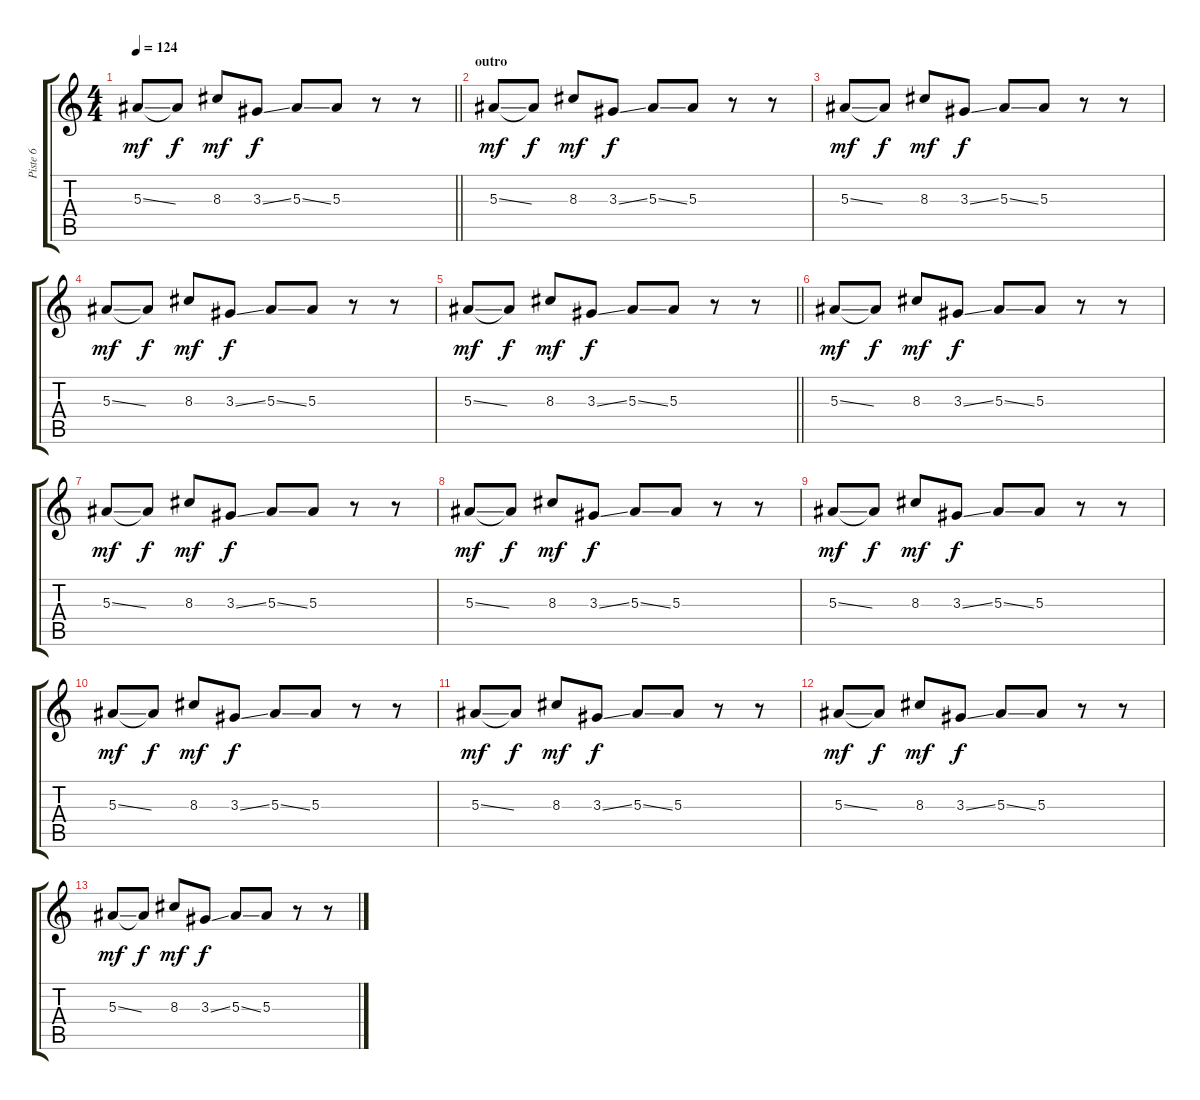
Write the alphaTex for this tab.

\track ("Piste 6" "Piste 6") {instrument synthbass1}
\staff {score tabs}
\tuning (D4 A3 F3 C3 G2 D2) {hide}
\ts (4 4)
\tempo 124
\clef g2
\barLineRight lightlight
\ks c
5.3{ss}.8{dy mf} 5.3{t}.8{dy f} 8.3.8{dy mf} 3.3{ss}.8{dy f} 5.3{ss}.8 5.3.8 r.8 r.8 |
\section ("" "outro")
5.3{ss}.8{dy mf volume 16} 5.3{t}.8{dy f} 8.3.8{dy mf} 3.3{ss}.8{dy f} 5.3{ss}.8 5.3.8 r.8 r.8 |
5.3{ss}.8{dy mf} 5.3{t}.8{dy f} 8.3.8{dy mf} 3.3{ss}.8{dy f} 5.3{ss}.8 5.3.8 r.8 r.8 |
5.3{ss}.8{dy mf} 5.3{t}.8{dy f} 8.3.8{dy mf} 3.3{ss}.8{dy f} 5.3{ss}.8 5.3.8 r.8 r.8 |
\barLineRight lightlight
5.3{ss}.8{dy mf} 5.3{t}.8{dy f} 8.3.8{dy mf} 3.3{ss}.8{dy f} 5.3{ss}.8 5.3.8 r.8 r.8 |
5.3{ss}.8{dy mf volume 16} 5.3{t}.8{dy f} 8.3.8{dy mf} 3.3{ss}.8{dy f} 5.3{ss}.8 5.3.8 r.8 r.8 |
5.3{ss}.8{dy mf} 5.3{t}.8{dy f} 8.3.8{dy mf} 3.3{ss}.8{dy f} 5.3{ss}.8 5.3.8 r.8 r.8 |
5.3{ss}.8{dy mf} 5.3{t}.8{dy f} 8.3.8{dy mf} 3.3{ss}.8{dy f} 5.3{ss}.8 5.3.8 r.8 r.8 |
5.3{ss}.8{dy mf} 5.3{t}.8{dy f} 8.3.8{dy mf} 3.3{ss}.8{dy f} 5.3{ss}.8 5.3.8 r.8 r.8 |
5.3{ss}.8{dy mf volume 16} 5.3{t}.8{dy f} 8.3.8{dy mf} 3.3{ss}.8{dy f} 5.3{ss}.8 5.3.8 r.8 r.8 |
5.3{ss}.8{dy mf} 5.3{t}.8{dy f} 8.3.8{dy mf} 3.3{ss}.8{dy f} 5.3{ss}.8 5.3.8 r.8 r.8 |
5.3{ss}.8{dy mf} 5.3{t}.8{dy f} 8.3.8{dy mf} 3.3{ss}.8{dy f} 5.3{ss}.8 5.3.8 r.8 r.8 |
5.3{ss}.8{dy mf} 5.3{t}.8{dy f} 8.3.8{dy mf} 3.3{ss}.8{dy f} 5.3{ss}.8 5.3.8 r.8 r.8
